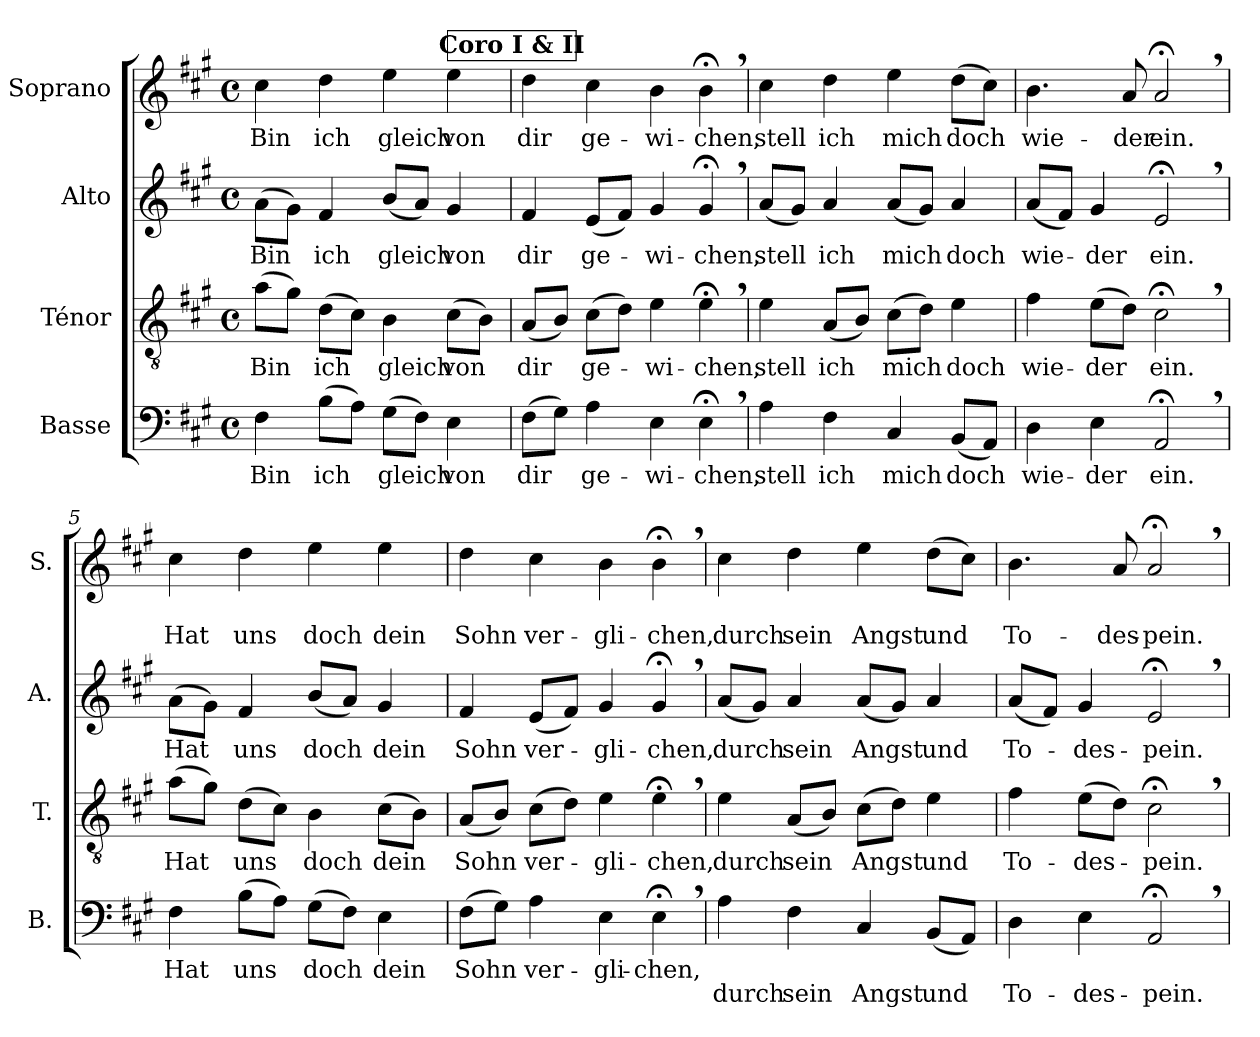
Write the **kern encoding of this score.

**kern	**text	**text	**kern	**text	**kern	**text	**kern	**text	**text
*part4	*part4	*part4	*part3	*part3	*part2	*part2	*part1	*part1	*part1
*staff4	*staff4	*staff4	*staff3	*staff3	*staff2	*staff2	*staff1	*staff1	*staff1
*I"Basse	*	*	*I"Ténor	*	*I"Alto	*	*I"Soprano	*	*
*I'B.	*	*	*I'T.	*	*I'A.	*	*I'S.	*	*
*clefF4	*	*	*clefGv2	*	*clefG2	*	*clefG2	*	*
*k[f#c#g#]	*	*	*k[f#c#g#]	*	*k[f#c#g#]	*	*k[f#c#g#]	*	*
*M4/4	*	*	*M4/4	*	*M4/4	*	*M4/4	*	*
*met(c)	*	*	*met(c)	*	*met(c)	*	*met(c)	*	*
*MM60	*	*	*MM60	*	*MM60	*	*MM60	*	*
=1	=1	=1	=1	=1	=1	=1	=1	=1	=1
4F#\	Bin	.	(8a\L	Bin	(8a\L	Bin	4cc#\	Bin	.
.	.	.	8g#\J)	.	8g#\J)	.	.	.	.
(8B\L	ich	.	(8d\L	ich	4f#/	ich	4dd\	ich	.
8A\J)	.	.	8c#\J)	.	.	.	.	.	.
(8G#\L	gleich	.	4B\	gleich	(8b/L	gleich	4ee\	gleich	.
8F#\J)	.	.	.	.	8a/J)	.	.	.	.
4E\	von	.	(8c#\L	von	4g#/	von	4ee\	von	.
.	.	.	8B\J)	.	.	.	.	.	.
!!LO:REH:place=s1:a:B:fs=16:t=Coro I & II
=2	=2	=2	=2	=2	=2	=2	=2	=2	=2
(8F#\L	dir	.	(8A/L	dir	4f#/	dir	4dd\	dir	.
8G#\J)	.	.	8B/J)	.	.	.	.	.	.
4A\	ge-	.	(8c#\L	ge-	(8e/L	ge-	4cc#\	ge-	.
.	.	.	8d\J)	.	8f#/J)	.	.	.	.
4E\	-wi-	.	4e\	-wi-	4g#/	-wi-	4b\	-wi-	.
4E;<,\	-chen,	.	4e;<,\	-chen,	4g#;<,/	-chen,	4b;<,\	-chen,	.
!!LO:LB:g=z
=3	=3	=3	=3	=3	=3	=3	=3	=3	=3
4A\	stell	.	4e\	stell	(8a/L	stell	4cc#\	stell	.
.	.	.	.	.	8g#/J)	.	.	.	.
4F#\	ich	.	(8A/L	ich	4a/	ich	4dd\	ich	.
.	.	.	8B/J)	.	.	.	.	.	.
4C#/	mich	.	(8c#\L	mich	(8a/L	mich	4ee\	mich	.
.	.	.	8d\J)	.	8g#/J)	.	.	.	.
(8BB/L	doch	.	4e\	doch	4a/	doch	(8dd\L	doch	.
8AA/J)	.	.	.	.	.	.	8cc#\J)	.	.
=4	=4	=4	=4	=4	=4	=4	=4	=4	=4
4D\	wie-	.	4f#\	wie-	(8a/L	wie-	4.b\	wie-	.
.	.	.	.	.	8f#/J)	.	.	.	.
4E\	-der	.	(8e\L	-der	4g#/	-der	.	.	.
.	.	.	8d\J)	.	.	.	8a/	-der	.
2AA;<,/	ein.	.	2c#;<,\	ein.	2e;<,/	ein.	2a;<,/	ein.	.
=5	=5	=5	=5	=5	=5	=5	=5	=5	=5
4F#\	Hat	.	(8a\L	Hat	(8a\L	Hat	4cc#\	.	Hat
.	.	.	8g#\J)	.	8g#\J)	.	.	.	.
(8B\L	uns	.	(8d\L	uns	4f#/	uns	4dd\	.	uns
8A\J)	.	.	8c#\J)	.	.	.	.	.	.
(8G#\L	doch	.	4B\	doch	(8b/L	doch	4ee\	.	doch
8F#\J)	.	.	.	.	8a/J)	.	.	.	.
4E\	dein	.	(8c#\L	dein	4g#/	dein	4ee\	.	dein
.	.	.	8B\J)	.	.	.	.	.	.
=6	=6	=6	=6	=6	=6	=6	=6	=6	=6
(8F#\L	Sohn	.	(8A/L	Sohn	4f#/	Sohn	4dd\	.	Sohn
8G#\J)	.	.	8B/J)	.	.	.	.	.	.
4A\	ver-	.	(8c#\L	ver-	(8e/L	ver-	4cc#\	.	ver-
.	.	.	8d\J)	.	8f#/J)	.	.	.	.
4E\	-gli-	.	4e\	-gli-	4g#/	-gli-	4b\	.	-gli-
4E;<,\	-chen,	.	4e;<,\	-chen,	4g#;<,/	-chen,	4b;<,\	.	-chen,
!!LO:LB:g=z
=7	=7	=7	=7	=7	=7	=7	=7	=7	=7
4A\	.	durch	4e\	durch	(8a/L	durch	4cc#\	.	durch
.	.	.	.	.	8g#/J)	.	.	.	.
4F#\	.	sein	(8A/L	sein	4a/	sein	4dd\	.	sein
.	.	.	8B/J)	.	.	.	.	.	.
4C#/	.	Angst	(8c#\L	Angst	(8a/L	Angst	4ee\	.	Angst
.	.	.	8d\J)	.	8g#/J)	.	.	.	.
(8BB/L	.	und	4e\	und	4a/	und	(8dd\L	.	und
8AA/J)	.	.	.	.	.	.	8cc#\J)	.	.
=8	=8	=8	=8	=8	=8	=8	=8	=8	=8
4D\	.	To-	4f#\	To-	(8a/L	To-	4.b\	.	To-
.	.	.	.	.	8f#/J)	.	.	.	.
4E\	.	-des-	(8e\L	-des-	4g#/	-des-	.	.	.
.	.	.	8d\J)	.	.	.	8a/	.	-des-
2AA;<,/	.	-pein.	2c#;<,\	-pein.	2e;<,/	-pein.	2a;<,/	.	-pein.
=	=	=	=	=	=	=	=	=	=
*-	*-	*-	*-	*-	*-	*-	*-	*-	*-
